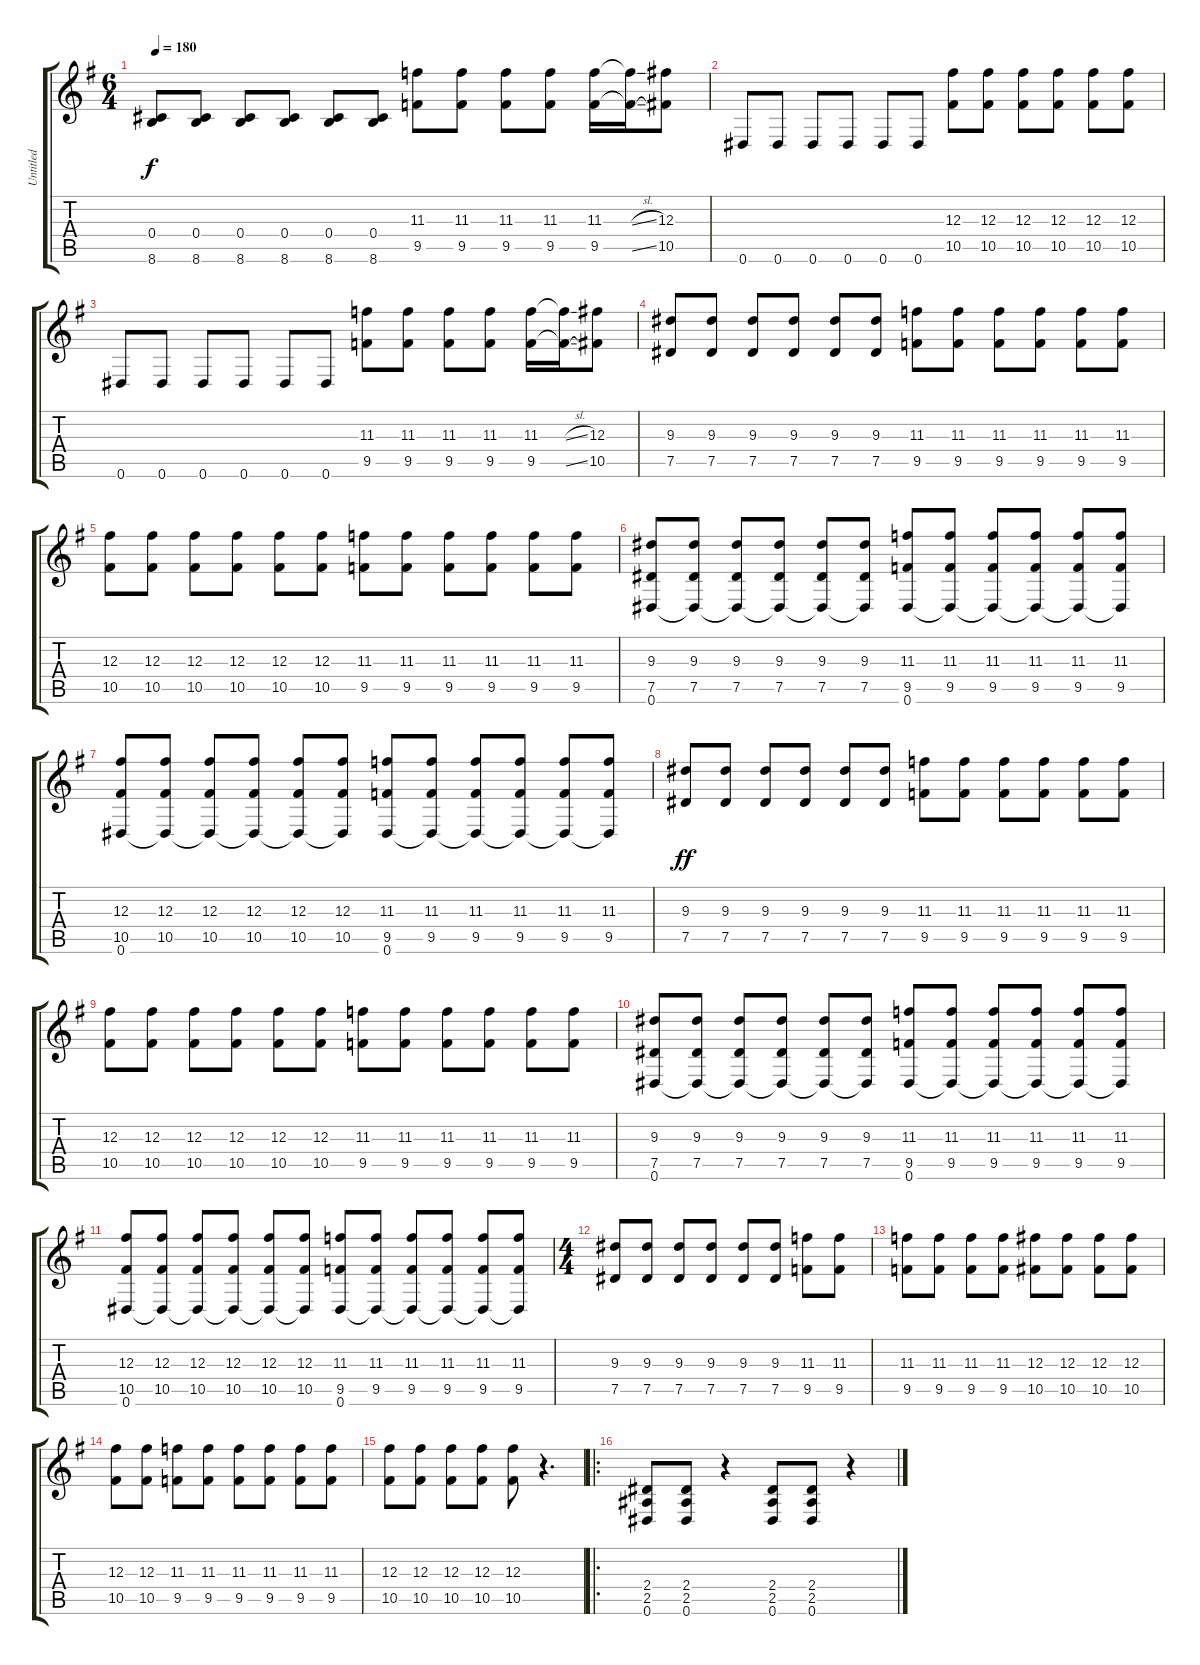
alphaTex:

\track ("Untitled" "Untitled") {instrument overdrivenguitar}
\staff {score tabs}
\tuning (Eb4 Bb3 Gb3 Db3 Ab2 Eb2) {hide}
\ts (6 4)
\tempo 180
\clef g2
\ks g
(0.4 8.6).8{dy f} (0.4 8.6).8 (0.4 8.6).8 (0.4 8.6).8 (0.4 8.6).8 (0.4 8.6).8 (11.3 9.5).8 (11.3 9.5).8 (11.3 9.5).8 (11.3 9.5).8 (11.3 9.5).16 (11.3{sl t} 9.5{sl t}).16 (12.3 10.5).8 |
0.6.8 0.6.8 0.6.8 0.6.8 0.6.8 0.6.8 (12.3 10.5).8 (12.3 10.5).8 (12.3 10.5).8 (12.3 10.5).8 (12.3 10.5).8 (12.3 10.5).8 |
0.6.8 0.6.8 0.6.8 0.6.8 0.6.8 0.6.8 (11.3 9.5).8 (11.3 9.5).8 (11.3 9.5).8 (11.3 9.5).8 (11.3 9.5).16 (11.3{sl t} 9.5{sl t}).16 (12.3 10.5).8 |
(9.3 7.5).8 (9.3 7.5).8 (9.3 7.5).8 (9.3 7.5).8 (9.3 7.5).8 (9.3 7.5).8 (11.3 9.5).8 (11.3 9.5).8 (11.3 9.5).8 (11.3 9.5).8 (11.3 9.5).8 (11.3 9.5).8 |
(12.3 10.5).8 (12.3 10.5).8 (12.3 10.5).8 (12.3 10.5).8 (12.3 10.5).8 (12.3 10.5).8 (11.3 9.5).8 (11.3 9.5).8 (11.3 9.5).8 (11.3 9.5).8 (11.3 9.5).8 (11.3 9.5).8 |
(9.3 7.5 0.6).8 (9.3 7.5 0.6{t}).8 (9.3 7.5 0.6{t}).8 (9.3 7.5 0.6{t}).8 (9.3 7.5 0.6{t}).8 (9.3 7.5 0.6{t}).8 (11.3 9.5 0.6).8 (11.3 9.5 0.6{t}).8 (11.3 9.5 0.6{t}).8 (11.3 9.5 0.6{t}).8 (11.3 9.5 0.6{t}).8 (11.3 9.5 0.6{t}).8 |
(12.3 10.5 0.6).8 (12.3 10.5 0.6{t}).8 (12.3 10.5 0.6{t}).8 (12.3 10.5 0.6{t}).8 (12.3 10.5 0.6{t}).8 (12.3 10.5 0.6{t}).8 (11.3 9.5 0.6).8 (11.3 9.5 0.6{t}).8 (11.3 9.5 0.6{t}).8 (11.3 9.5 0.6{t}).8 (11.3 9.5 0.6{t}).8 (11.3 9.5 0.6{t}).8 |
(9.3 7.5).8{dy ff} (9.3 7.5).8 (9.3 7.5).8 (9.3 7.5).8 (9.3 7.5).8 (9.3 7.5).8 (11.3 9.5).8 (11.3 9.5).8 (11.3 9.5).8 (11.3 9.5).8 (11.3 9.5).8 (11.3 9.5).8 |
(12.3 10.5).8 (12.3 10.5).8 (12.3 10.5).8 (12.3 10.5).8 (12.3 10.5).8 (12.3 10.5).8 (11.3 9.5).8 (11.3 9.5).8 (11.3 9.5).8 (11.3 9.5).8 (11.3 9.5).8 (11.3 9.5).8 |
(9.3 7.5 0.6).8 (9.3 7.5 0.6{t}).8 (9.3 7.5 0.6{t}).8 (9.3 7.5 0.6{t}).8 (9.3 7.5 0.6{t}).8 (9.3 7.5 0.6{t}).8 (11.3 9.5 0.6).8 (11.3 9.5 0.6{t}).8 (11.3 9.5 0.6{t}).8 (11.3 9.5 0.6{t}).8 (11.3 9.5 0.6{t}).8 (11.3 9.5 0.6{t}).8 |
(12.3 10.5 0.6).8 (12.3 10.5 0.6{t}).8 (12.3 10.5 0.6{t}).8 (12.3 10.5 0.6{t}).8 (12.3 10.5 0.6{t}).8 (12.3 10.5 0.6{t}).8 (11.3 9.5 0.6).8 (11.3 9.5 0.6{t}).8 (11.3 9.5 0.6{t}).8 (11.3 9.5 0.6{t}).8 (11.3 9.5 0.6{t}).8 (11.3 9.5 0.6{t}).8 |
\ts (4 4)
(9.3 7.5).8 (9.3 7.5).8 (9.3 7.5).8 (9.3 7.5).8 (9.3 7.5).8 (9.3 7.5).8 (11.3 9.5).8 (11.3 9.5).8 |
(11.3 9.5).8 (11.3 9.5).8 (11.3 9.5).8 (11.3 9.5).8 (12.3 10.5).8 (12.3 10.5).8 (12.3 10.5).8 (12.3 10.5).8 |
(12.3 10.5).8 (12.3 10.5).8 (11.3 9.5).8 (11.3 9.5).8 (11.3 9.5).8 (11.3 9.5).8 (11.3 9.5).8 (11.3 9.5).8 |
(12.3 10.5).8 (12.3 10.5).8 (12.3 10.5).8 (12.3 10.5).8 (12.3 10.5).8 r.4{d} |
\ro
(2.4 2.5 0.6).8 (2.4 2.5 0.6).8 r.4 (2.4 2.5 0.6).8 (2.4 2.5 0.6).8 r.4
